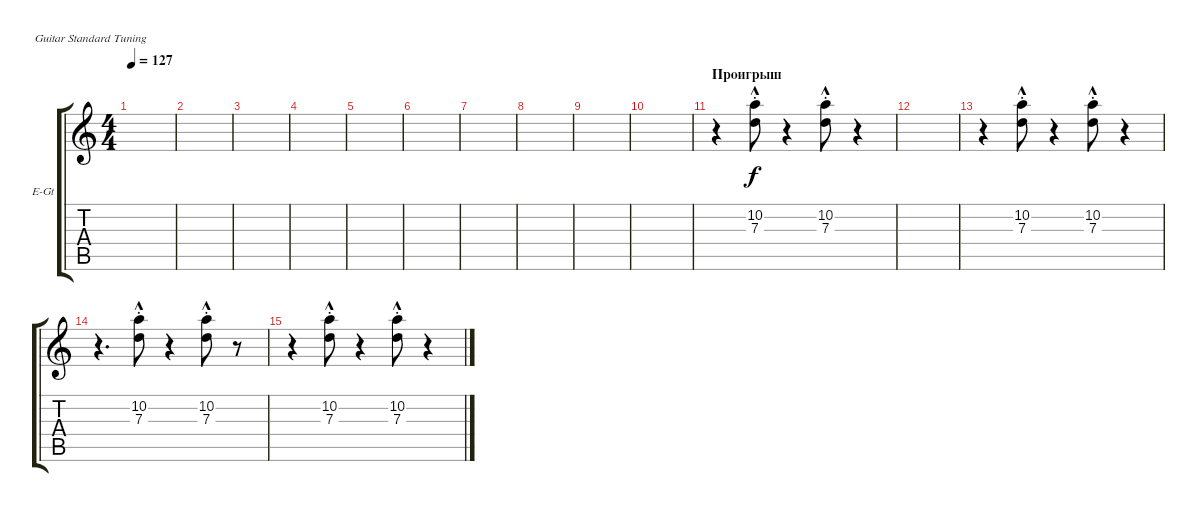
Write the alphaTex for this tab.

\defaultSystemsLayout 4
\bracketExtendMode groupsimilarinstruments
\firstSystemTrackNameOrientation horizontal
\otherSystemsTrackNameOrientation horizontal
\track ("Фузз" "E-Gt") {instrument overdrivenguitar}
\staff {score tabs}
\tuning (E4 B3 G3 D3 A2 E2)
\ts (4 4)
\tempo 127
\clef g2
\scale
0.333333
\ks c
|
\scale
0.333333 |
\scale
0.333333 |
\scale
0.333333 |
\scale
0.333333 |
\scale
0.333333 |
\scale
0.333333 |
\scale
0.333333 |
\scale
0.333333 |
\scale
0.333333 |
\section ("" "Проигрыш")
\scale
0.333333 r.4 (10.2{hac st} 7.3{hac st}).8 r.4 (10.2{hac st} 7.3{hac st}).8 r.4 |
\scale
0.333333 |
\scale
0.333333 r.4 (10.2{hac st} 7.3{hac st}).8 r.4 (10.2{hac st} 7.3{hac st}).8 r.4 |
\scale
0.333333 r.4{d} (10.2{hac st} 7.3{hac st}).8 r.4 (10.2{hac st} 7.3{hac st}).8 r.8 |
\scale
0.333333 r.4 (10.2{hac st} 7.3{hac st}).8 r.4 (10.2{hac st} 7.3{hac st}).8 r.4 |
\scale
0.333333
